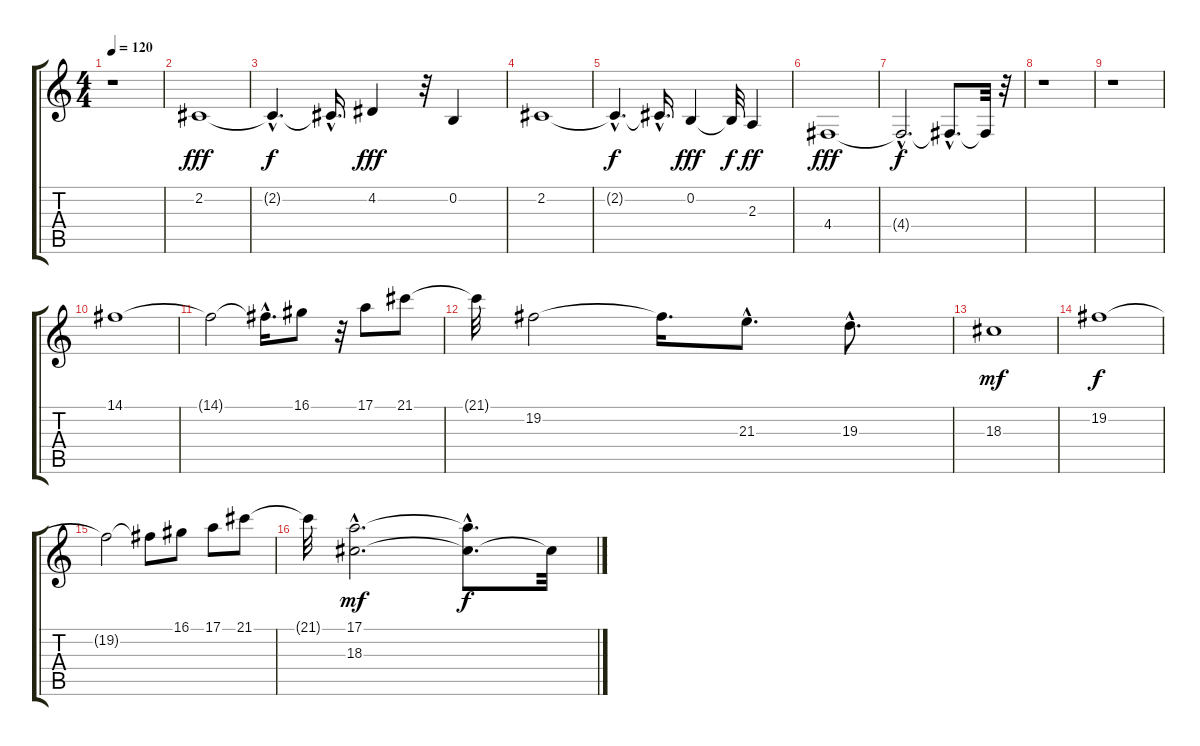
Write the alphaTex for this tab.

\track "" {instrument stringensemble2}
\staff {score tabs}
\tuning (E4 B3 G3 D3 A2 E2) {hide}
\ts (4 4)
\tempo 120
\clef g2
\ks c
r.1{dy f} |
2.2.1{dy fff} |
2.2{hac t}.4{d dy f} 2.2{hac t}.16{d} 4.2.4{dy fff} r.32 0.2.4 |
2.2.1 |
2.2{hac t}.4{d dy f} 2.2{hac t}.16{d} 0.2.4{dy fff} 0.2{t}.32{dy f} 2.3.4{dy ff} |
4.4.1{dy fff} |
4.4{hac t}.2{d dy f} 4.4{hac t}.8{d} 4.4{t}.32 r.32 |
r.1 |
r.1 |
14.1.1 |
14.1{t}.2 14.1{hac t}.16{d} 16.1.8 r.32 17.1.8 21.1.8 |
21.1{t}.32 19.2.2 19.2{t}.16{d} 21.3{hac}.8{d} 19.3{hac}.8{d} |
18.3.1{dy mf} |
19.2.1{dy f} |
19.2{t}.2 19.2{t}.8 16.1.8 17.1.8 21.1.8 |
21.1{t}.32 (17.1{hac} 18.3{hac}).2{d dy mf} (17.1{t} 18.3{hac t}).8{d dy f} 18.3{t}.32
